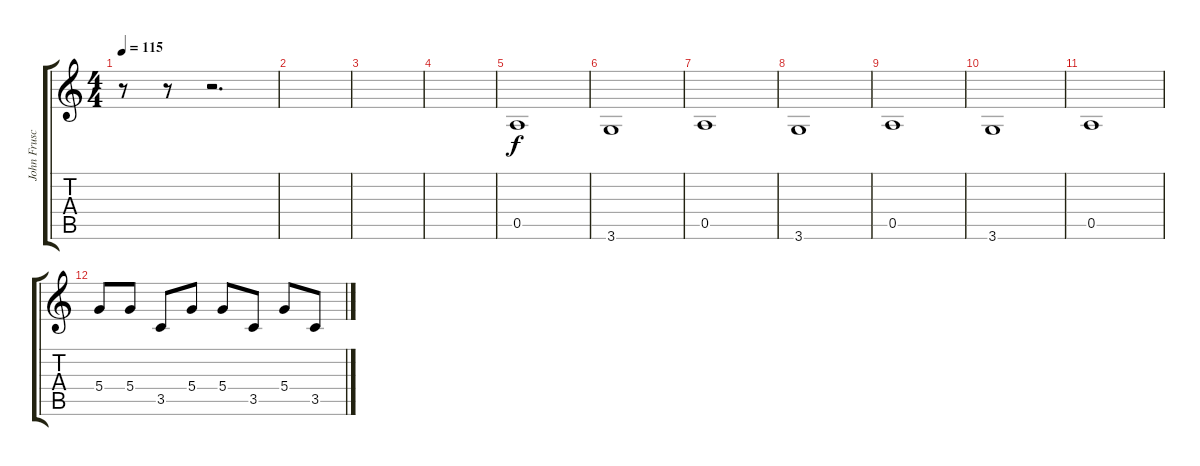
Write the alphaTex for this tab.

\track ("John Frusciante II" "John Frusc") {instrument electricguitarjazz}
\staff {score tabs}
\tuning (E4 B3 G3 D3 A2 E2) {hide}
\ts (4 4)
\tempo 115
\clef g2
\ks c
r.8{dy f} r.8 r.2{d} |
|
|
|
0.5.1{volume 10 instrument overdrivenguitar} |
3.6.1 |
0.5.1 |
3.6.1 |
0.5.1 |
3.6.1 |
0.5.1 |
5.4.8 5.4.8 3.5.8 5.4.8 5.4.8 3.5.8 5.4.8 3.5.8
